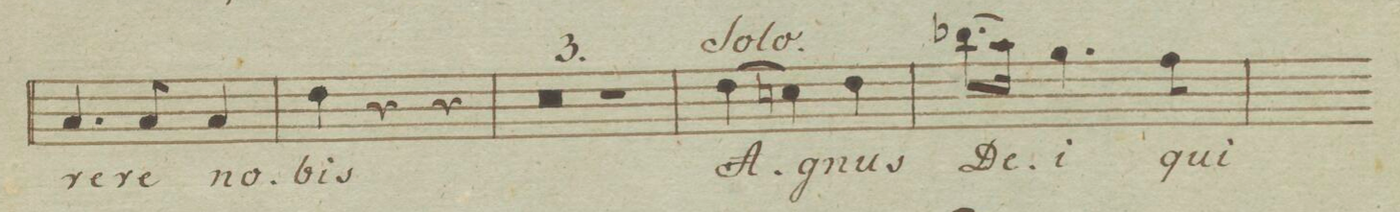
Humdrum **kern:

**kern	**text	**text
*I"Basso.	*	*
*clefF4	*	*
*k[b-e-a-d-g-]	*	*
*M3/4	*	*
4.C/	-re-	.
8C/	-re	.
4C/	no-	.
=16	=16	=16
4F\	-bis	.
4r	.	.
4r	.	.
=17	=17	=17
1.r	.	.
=18	=18	=18
=19	=19	=19
2.r	.	.
=20	=20	=20
(4F\	A-	.
4En\)	.	.
4F\	-gnus	.
=21	=21	=21
(8.d-X\L	De-	.
16c\Jk)	.	.
4.B-\	-i	.
8A-\	qui	.
=22	=22	=22
*-	*-	*-
